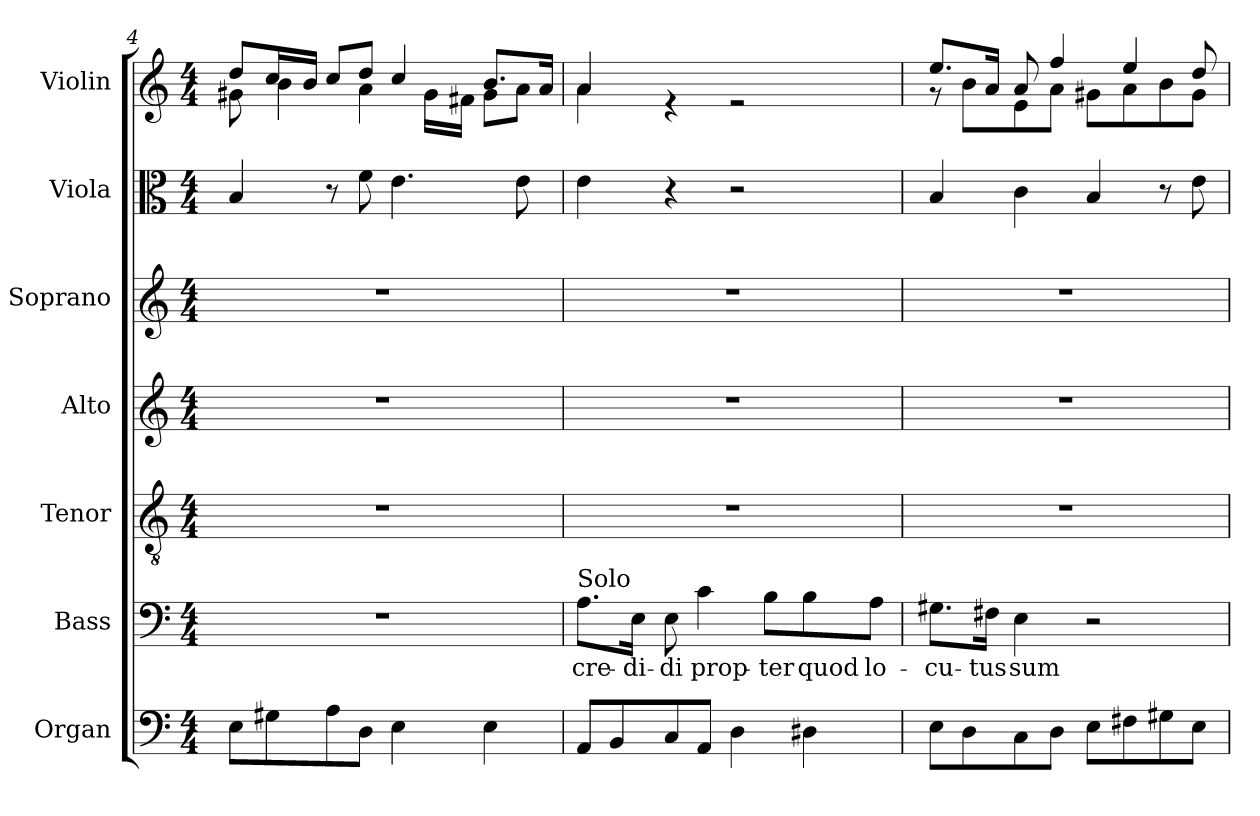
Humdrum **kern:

**kern	**kern	**text	**kern	**kern	**kern	**kern	**kern
*part7	*part6	*part6	*part5	*part4	*part3	*part2	*part1
*staff7	*staff6	*staff6	*staff5	*staff4	*staff3	*staff2	*staff1
*I"Organ	*I"Bass	*	*I"Tenor	*I"Alto	*I"Soprano	*I"Viola	*I"Violin
*I'Org.	*I'B.	*	*I'T.	*I'A.	*I'S.	*I'Vla.	*I'Vln.
*clefF4	*clefF4	*	*clefGv2	*clefG2	*clefG2	*clefC3	*clefG2
*k[]	*k[]	*	*k[]	*k[]	*k[]	*k[]	*k[]
*M4/4	*M4/4	*	*M4/4	*M4/4	*M4/4	*M4/4	*M4/4
=4	=4	=4	=4	=4	=4	=4	=4
*	*	*	*	*	*	*	*^
8E\L	1r	.	1r	1r	1r	4B/	8dd/L	8g#X\
8G#X\	.	.	.	.	.	.	16cc/L	4b\
.	.	.	.	.	.	.	16b/JJ	.
8A\	.	.	.	.	.	8r	8cc/L	.
8D\J	.	.	.	.	.	8f\	8dd/J	4a\
4E\	.	.	.	.	.	4.e\	4cc/	.
.	.	.	.	.	.	.	.	16g#\LL
.	.	.	.	.	.	.	.	16f#X\JJ
4E\	.	.	.	.	.	.	8.b/L	8g#\L
.	.	.	.	.	.	8e\	.	8a\J
.	.	.	.	.	.	.	16a/Jk	.
!!LO:LB:g=z	!!
=5	=5	=5	=5	=5	=5	=5	=5	=5
!	!LO:TX:a:t=Solo	!	!	!	!	!	!	!
!	!	!LO:LY:b	!	!	!	!	!	!
8AA/L	8.A\L	cre-	1r	1r	1r	4e\	4a/	4a\
8BB/	.	.	.	.	.	.	.	.
!	!	!LO:LY:b	!	!	!	!	!	!
.	16E\Jk	-di-	.	.	.	.	.	.
!	!	!LO:LY:b	!	!	!	!	!	!
8C/	8E\	-di	.	.	.	4r	4re	2.ryy
!	!	!LO:LY:b	!	!	!	!	!	!
8AA/J	4c\	prop-	.	.	.	.	.	.
4D\	.	.	.	.	.	2r	2re	.
!	!	!LO:LY:b	!	!	!	!	!	!
.	8B\L	-ter	.	.	.	.	.	.
!	!	!LO:LY:b	!	!	!	!	!	!
4D#X\	8B\	quod	.	.	.	.	.	.
!	!	!LO:LY:b	!	!	!	!	!	!
.	8A\J	lo-	.	.	.	.	.	.
=6	=6	=6	=6	=6	=6	=6	=6	=6
!	!	!LO:LY:b	!	!	!	!	!	!
8E\L	8.G#X\L	-cu-	1r	1r	1r	4B/	8.ee/L	8r
8D\	.	.	.	.	.	.	.	8b\L
!	!	!LO:LY:b	!	!	!	!	!	!
.	16F#X\Jk	-tus	.	.	.	.	16a/Jk	.
!	!	!LO:LY:b	!	!	!	!	!	!
8C\	4E\	sum	.	.	.	4c\	8a/	8e\
8D\J	.	.	.	.	.	.	4ff/	8a\J
8E\L	2r	.	.	.	.	4B/	.	8g#X\L
8F#X\	.	.	.	.	.	.	4ee/	8a\
8G#X\	.	.	.	.	.	8r	.	8b\
8E\J	.	.	.	.	.	8e\	8dd/	8g#\J
*	*	*	*	*	*	*	*v	*v
=	=	=	=	=	=	=	=
*-	*-	*-	*-	*-	*-	*-	*-
